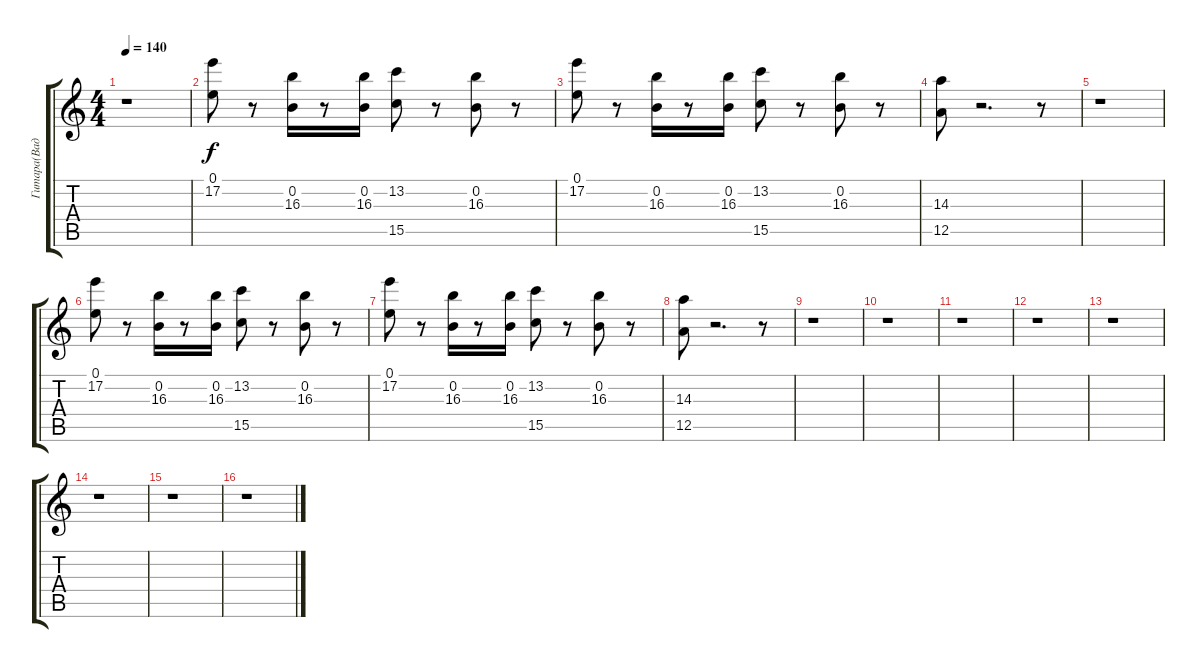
\track ("Гитара(Вадим)" "Гитара(Вад") {instrument electricguitarclean}
\staff {score tabs}
\tuning (E4 B3 G3 D3 A2 E2) {hide}
\ts (4 4)
\tempo 140
\clef g2
\ks c
r.1{dy mf} |
(0.1 17.2).8{dy f} r.8 (0.2 16.3).16 r.8 (0.2 16.3).16 (13.2 15.5).8 r.8 (0.2 16.3).8 r.8 |
(0.1 17.2).8 r.8 (0.2 16.3).16 r.8 (0.2 16.3).16 (13.2 15.5).8 r.8 (0.2 16.3).8 r.8 |
(14.3 12.5).8 r.2{d} r.8 |
r.1 |
(0.1 17.2).8 r.8 (0.2 16.3).16 r.8 (0.2 16.3).16 (13.2 15.5).8 r.8 (0.2 16.3).8 r.8 |
(0.1 17.2).8 r.8 (0.2 16.3).16 r.8 (0.2 16.3).16 (13.2 15.5).8 r.8 (0.2 16.3).8 r.8 |
(14.3 12.5).8 r.2{d} r.8 |
r.1 |
r.1 |
r.1 |
r.1 |
r.1 |
r.1 |
r.1 |
r.1
